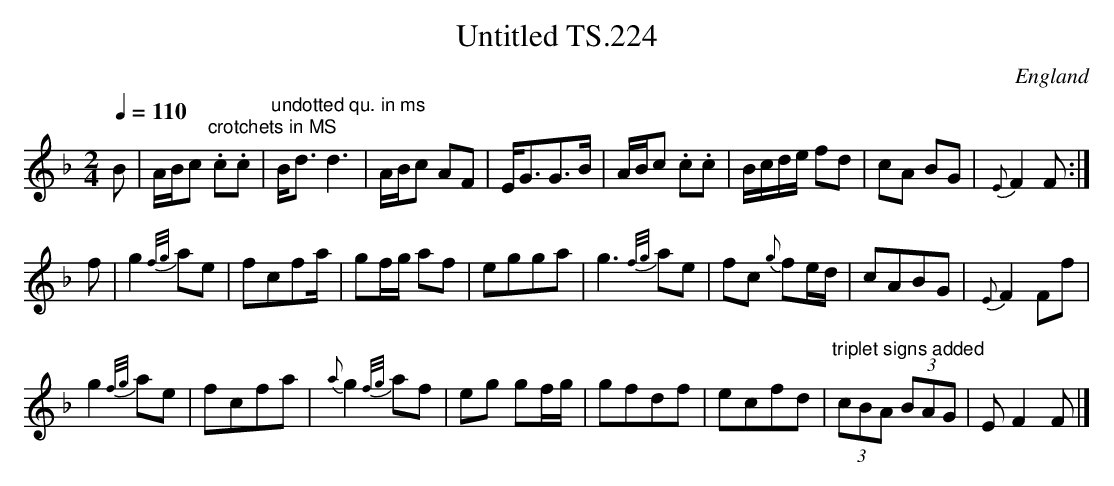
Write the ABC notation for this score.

X:1
T:Untitled TS.224
M:2/4
L:1/8
Q:1/4=110
O:England
notC:Labelled "7" on MS page
K:F major
B|A/B/c"crotchets in MS" .c.c|"undotted qu. in ms"B<d d3|A/B/c AF|E<GG>B|A/B/c .c.c|B/c/d/e/ fd|cA BG|{E}F2F:|!
f|g2{f/g/}ae|fcfa/|gf/g/ af|egga|g3{f/g/}ae|fc {g}fe/d/|cABG|{E}F2Ff|!
g2{f/g/}ae|fcfa|{a}g2{f/g/}af|eg gf/g/|gfdf|ecfd|"triplet signs added"(3cBA (3BAG|EF2F|]
